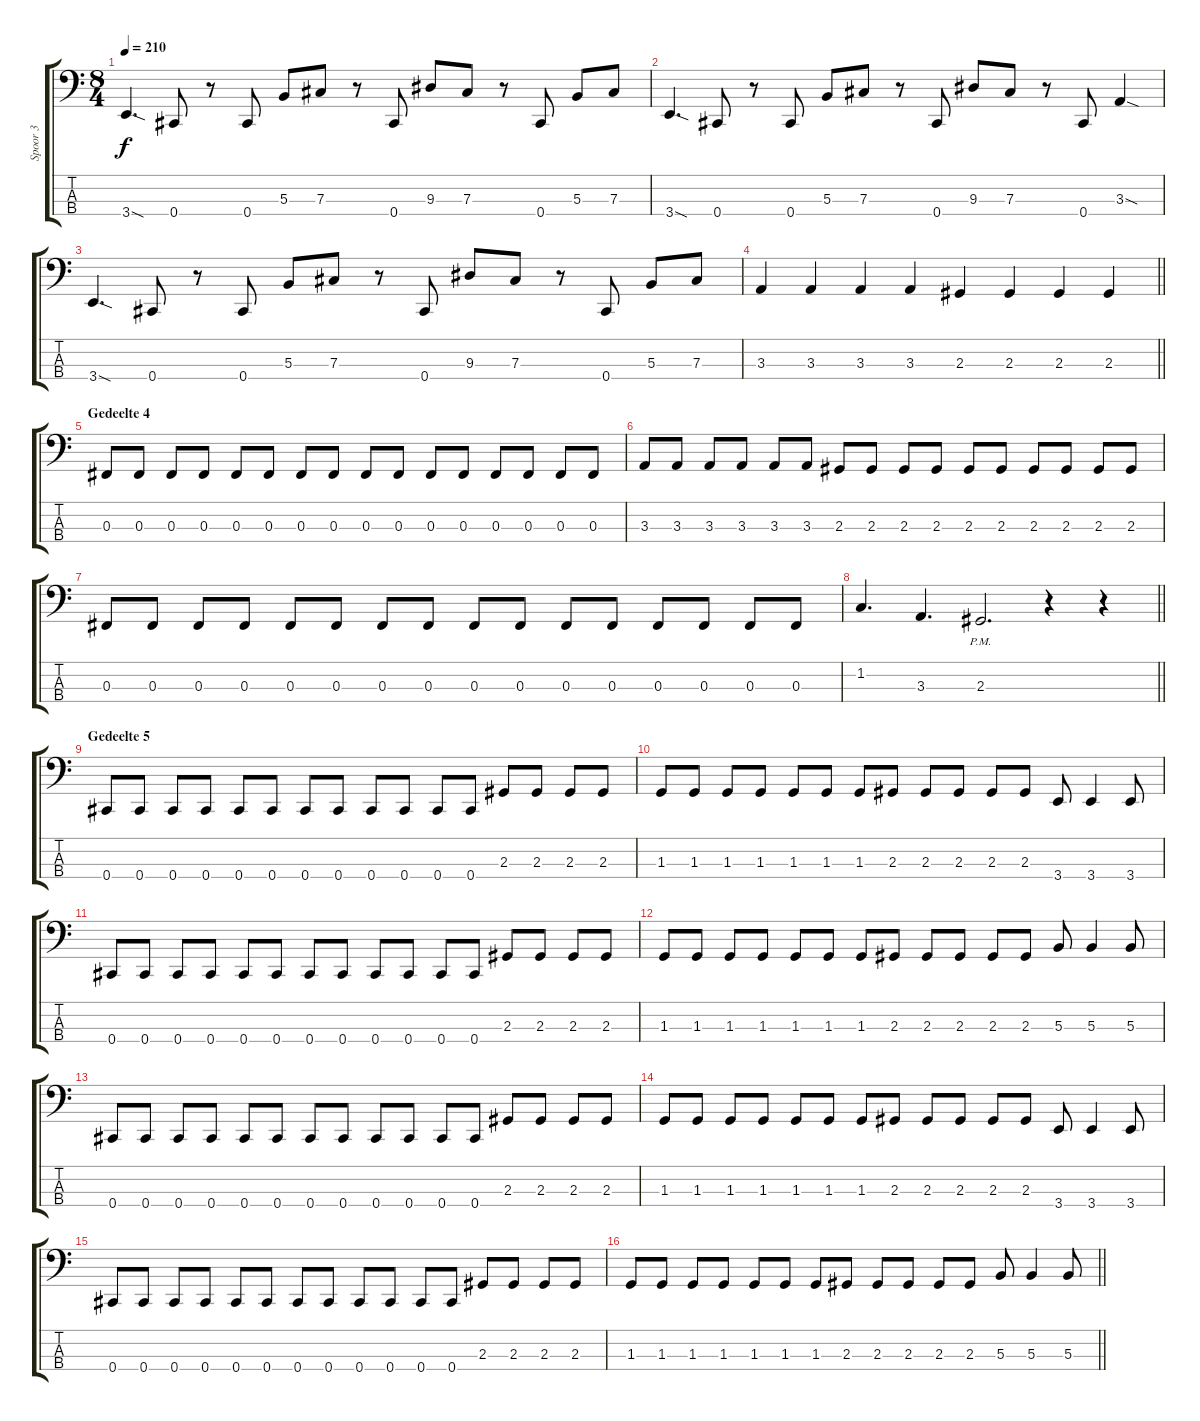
\track ("Spoor 3" "Spoor 3") {instrument electricbasspick}
\staff {score tabs}
\tuning (E2 B1 Gb1 Db1) {hide}
\ts (8 4)
\tempo 210
\clef f4
\ks c
3.4{sod}.4{d dy f} 0.4.8 r.8 0.4.8 5.3.8 7.3.8 r.8 0.4.8 9.3.8 7.3.8 r.8 0.4.8 5.3.8 7.3.8 |
3.4{sod}.4{d} 0.4.8 r.8 0.4.8 5.3.8 7.3.8 r.8 0.4.8 9.3.8 7.3.8 r.8 0.4.8 3.3{sod}.4 |
3.4{sod}.4{d} 0.4.8 r.8 0.4.8 5.3.8 7.3.8 r.8 0.4.8 9.3.8 7.3.8 r.8 0.4.8 5.3.8 7.3.8 |
\barLineRight lightlight
3.3.4 3.3.4 3.3.4 3.3.4 2.3.4 2.3.4 2.3.4 2.3.4 |
\section ("" "Gedeelte 4")
0.3.8 0.3.8 0.3.8 0.3.8 0.3.8 0.3.8 0.3.8 0.3.8 0.3.8 0.3.8 0.3.8 0.3.8 0.3.8 0.3.8 0.3.8 0.3.8 |
3.3.8 3.3.8 3.3.8 3.3.8 3.3.8 3.3.8 2.3.8 2.3.8 2.3.8 2.3.8 2.3.8 2.3.8 2.3.8 2.3.8 2.3.8 2.3.8 |
0.3.8 0.3.8 0.3.8 0.3.8 0.3.8 0.3.8 0.3.8 0.3.8 0.3.8 0.3.8 0.3.8 0.3.8 0.3.8 0.3.8 0.3.8 0.3.8 |
\barLineRight lightlight
1.2.4{d} 3.3.4{d} 2.3{pm}.2{d} r.4 r.4 |
\section ("" "Gedeelte 5")
0.4.8 0.4.8 0.4.8 0.4.8 0.4.8 0.4.8 0.4.8 0.4.8 0.4.8 0.4.8 0.4.8 0.4.8 2.3.8 2.3.8 2.3.8 2.3.8 |
1.3.8 1.3.8 1.3.8 1.3.8 1.3.8 1.3.8 1.3.8 2.3.8 2.3.8 2.3.8 2.3.8 2.3.8 3.4.8 3.4.4 3.4.8 |
0.4.8 0.4.8 0.4.8 0.4.8 0.4.8 0.4.8 0.4.8 0.4.8 0.4.8 0.4.8 0.4.8 0.4.8 2.3.8 2.3.8 2.3.8 2.3.8 |
1.3.8 1.3.8 1.3.8 1.3.8 1.3.8 1.3.8 1.3.8 2.3.8 2.3.8 2.3.8 2.3.8 2.3.8 5.3.8 5.3.4 5.3.8 |
0.4.8 0.4.8 0.4.8 0.4.8 0.4.8 0.4.8 0.4.8 0.4.8 0.4.8 0.4.8 0.4.8 0.4.8 2.3.8 2.3.8 2.3.8 2.3.8 |
1.3.8 1.3.8 1.3.8 1.3.8 1.3.8 1.3.8 1.3.8 2.3.8 2.3.8 2.3.8 2.3.8 2.3.8 3.4.8 3.4.4 3.4.8 |
0.4.8 0.4.8 0.4.8 0.4.8 0.4.8 0.4.8 0.4.8 0.4.8 0.4.8 0.4.8 0.4.8 0.4.8 2.3.8 2.3.8 2.3.8 2.3.8 |
\barLineRight lightlight
1.3.8 1.3.8 1.3.8 1.3.8 1.3.8 1.3.8 1.3.8 2.3.8 2.3.8 2.3.8 2.3.8 2.3.8 5.3.8 5.3.4 5.3.8
